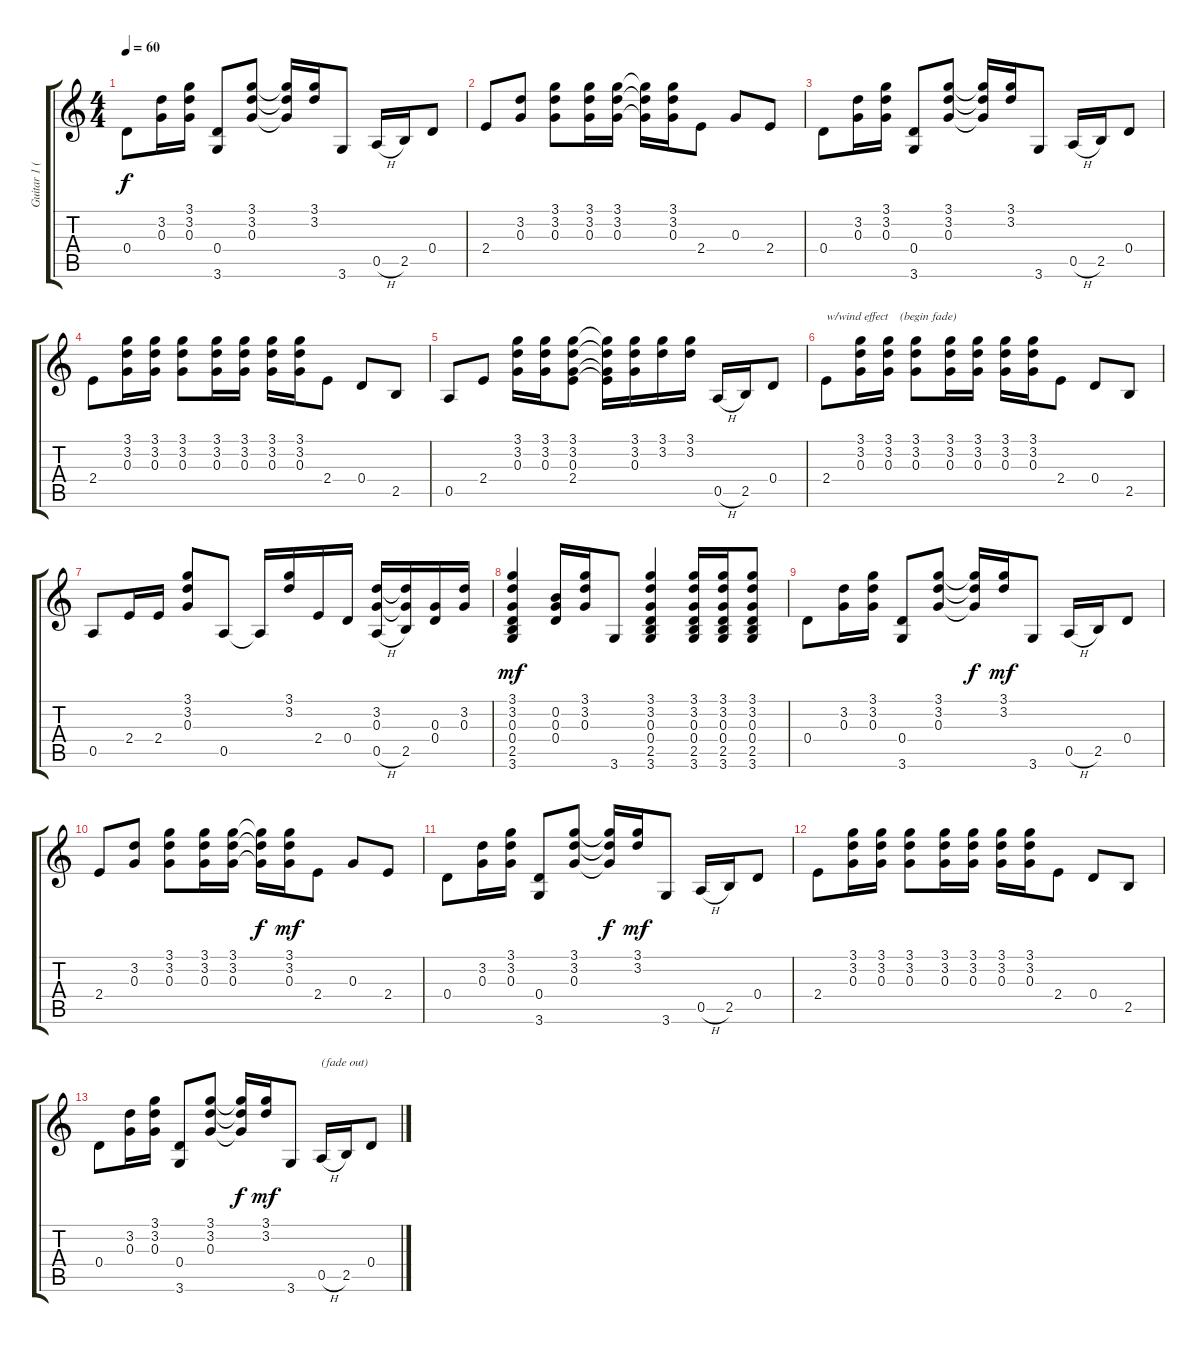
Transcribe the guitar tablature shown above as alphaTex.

\track ("Guitar 1 (12-string)" "Guitar 1 (") {instrument acousticguitarsteel}
\staff {score tabs}
\tuning (E4 B3 G3 D3 A2 E2) {hide}
\ts (4 4)
\tempo 60
\clef g2
\ks c
0.4.8{dy f} (3.2 0.3).16 (3.1 3.2 0.3).16 (0.4 3.6).8 (3.1 3.2 0.3).8 (3.1{t} 3.2{t} 0.3{t}).16 (3.1 3.2).16 3.6.8 0.5{h}.16 2.5.16 0.4.8 |
2.4.8 (3.2 0.3).8 (3.1 3.2 0.3).8 (3.1 3.2 0.3).16 (3.1 3.2 0.3).16 (3.1{t} 3.2{t} 0.3{t}).16 (3.1 3.2 0.3).16 2.4.8 0.3.8 2.4.8 |
0.4.8 (3.2 0.3).16 (3.1 3.2 0.3).16 (0.4 3.6).8 (3.1 3.2 0.3).8 (3.1{t} 3.2{t} 0.3{t}).16 (3.1 3.2).16 3.6.8 0.5{h}.16 2.5.16 0.4.8 |
2.4.8 (3.1 3.2 0.3).16 (3.1 3.2 0.3).16 (3.1 3.2 0.3).8 (3.1 3.2 0.3).16 (3.1 3.2 0.3).16 (3.1 3.2 0.3).16 (3.1 3.2 0.3).16 2.4.8 0.4.8 2.5.8 |
0.5.8 2.4.8 (3.1 3.2 0.3).16 (3.1 3.2 0.3).16 (3.1 3.2 0.3 2.4).8 (3.1{t} 3.2{t} 0.3{t} 2.4{t}).16 (3.1 3.2 0.3).16 (3.1 3.2).16 (3.1 3.2).16 0.5{h}.16 2.5.16 0.4.8 |
2.4.8{txt "w/wind effect    (begin fade)"} (3.1 3.2 0.3).16 (3.1 3.2 0.3).16 (3.1 3.2 0.3).8 (3.1 3.2 0.3).16 (3.1 3.2 0.3).16 (3.1 3.2 0.3).16 (3.1 3.2 0.3).16 2.4.8 0.4.8 2.5.8 |
0.5.8 2.4.16 2.4.16 (3.1 3.2 0.3).8 0.5.8 0.5{t}.16 (3.1 3.2).16 2.4.16 0.4.16 (3.2 0.3 0.5{h}).16 (3.2{t} 0.3{t} 2.5).16 (0.3 0.4).16 (3.2 0.3).16 |
(3.1 3.2 0.3 0.4 2.5 3.6).4{dy mf} (0.2 0.3 0.4).16 (3.1 3.2 0.3).16 3.6.8 (3.1 3.2 0.3 0.4 2.5 3.6).4 (3.1 3.2 0.3 0.4 2.5 3.6).16 (3.1 3.2 0.3 0.4 2.5 3.6).16 (3.1 3.2 0.3 0.4 2.5 3.6).8 |
0.4.8 (3.2 0.3).16 (3.1 3.2 0.3).16 (0.4 3.6).8 (3.1 3.2 0.3).8 (3.1{t} 3.2{t} 0.3{t}).16{dy f} (3.1 3.2).16{dy mf} 3.6.8 0.5{h}.16 2.5.16 0.4.8 |
2.4.8 (3.2 0.3).8 (3.1 3.2 0.3).8 (3.1 3.2 0.3).16 (3.1 3.2 0.3).16 (3.1{t} 3.2{t} 0.3{t}).16{dy f} (3.1 3.2 0.3).16{dy mf} 2.4.8 0.3.8 2.4.8 |
0.4.8 (3.2 0.3).16 (3.1 3.2 0.3).16 (0.4 3.6).8 (3.1 3.2 0.3).8 (3.1{t} 3.2{t} 0.3{t}).16{dy f} (3.1 3.2).16{dy mf} 3.6.8 0.5{h}.16 2.5.16 0.4.8 |
2.4.8 (3.1 3.2 0.3).16 (3.1 3.2 0.3).16 (3.1 3.2 0.3).8 (3.1 3.2 0.3).16 (3.1 3.2 0.3).16 (3.1 3.2 0.3).16 (3.1 3.2 0.3).16 2.4.8 0.4.8 2.5.8 |
0.4.8 (3.2 0.3).16 (3.1 3.2 0.3).16 (0.4 3.6).8 (3.1 3.2 0.3).8 (3.1{t} 3.2{t} 0.3{t}).16{dy f} (3.1 3.2).16{dy mf} 3.6.8 0.5{h}.16{txt "(fade out)"} 2.5.16 0.4.8
